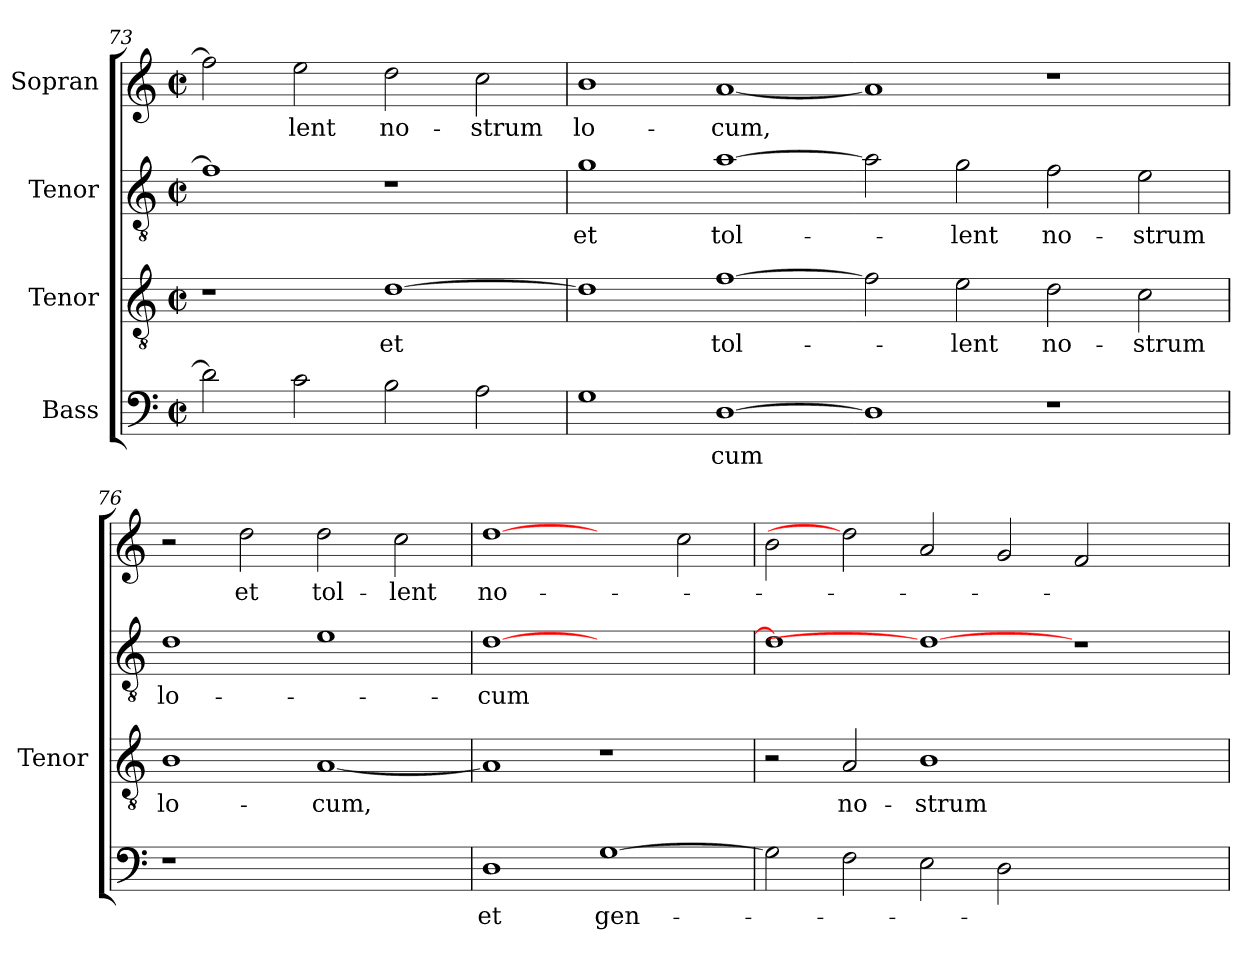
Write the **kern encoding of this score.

**kern	**text	**kern	**text	**kern	**text	**kern	**text
*part4	*part4	*part3	*part3	*part2	*part2	*part1	*part1
*staff4	*staff4	*staff3	*staff3	*staff2	*staff2	*staff1	*staff1
*I"Bass	*	*I"Tenor	*	*I"Tenor	*	*I"Sopran	*
*	*	*I'Tenor	*	*	*	*	*
*clefF4	*	*clefGv2	*	*clefGv2	*	*clefG2	*
*	*	*ITrd7c12	*	*ITrd7c12	*	*	*
*k[]	*	*k[]	*	*k[]	*	*k[]	*
*M2/2	*	*M2/2	*	*M2/2	*	*M2/2	*
*met(c|)	*	*met(c|)	*	*met(c|)	*	*met(c|)	*
=73	=73	=73	=73	=73	=73	=73	=73
2di\]	.	1r	.	1Fi]	.	2ffi\]	.
!	!	!	!	!	!	!	!LO:LY:b:color=#000000
2ci\	.	.	.	.	.	2eei\	-lent
!	!	!	!LO:LY:b:color=#000000	!	!	!	!
!	!	!	!	!	!	!	!LO:LY:b:color=#000000
2Bi\	.	[>1Di	et	1r	.	2ddi\	no-
!	!	!	!	!	!	!	!LO:LY:b:color=#000000
2Ai\	.	.	.	.	.	2cci\	-strum
=74	=74	=74	=74	=74	=74	=74	=74
!	!	!	!	!	!LO:LY:b:color=#000000	!	!
!	!	!	!	!	!	!	!LO:LY:b:color=#000000
1Gi	.	1Di]	.	1Gi	et	1bi	lo-
!	!LO:LY:b:color=#000000	!	!	!	!	!	!
!	!	!	!LO:LY:b:color=#000000	!	!	!	!
!	!	!	!	!	!LO:LY:b:color=#000000	!	!
!	!	!	!	!	!	!	!LO:LY:b:color=#000000
[>1Di	-cum	[>1Fi	tol-	[>1Ai	tol-	[<1ai	-cum,
!!LO:PB:g=z
=75-	=75-	=75-	=75-	=75-	=75-	=75-	=75-
1Di]	.	2Fi\]	.	2Ai\]	.	1ai]	.
!	!	!	!LO:LY:b:color=#000000	!	!	!	!
!	!	!	!	!	!LO:LY:b:color=#000000	!	!
.	.	2Ei\	-lent	2Gi\	-lent	.	.
!	!	!	!LO:LY:b:color=#000000	!	!	!	!
!	!	!	!	!	!LO:LY:b:color=#000000	!	!
1r	.	2Di\	no-	2Fi\	no-	1r	.
!	!	!	!LO:LY:b:color=#000000	!	!	!	!
!	!	!	!	!	!LO:LY:b:color=#000000	!	!
.	.	2Ci\	-strum	2Ei\	-strum	.	.
=76	=76	=76	=76	=76	=76	=76	=76
!LO:N:vis=1	!	!	!	!	!	!	!
!	!	!	!LO:LY:b:color=#000000	!	!	!	!
!	!	!	!	!	!LO:LY:b:color=#000000	!	!
1r	.	1BBi	lo-	1Di	lo-	2r	.
!	!	!	!	!	!	!	!LO:LY:b:color=#000000
.	.	.	.	.	.	2ddi\	et
!	!	!	!LO:LY:b:color=#000000	!	!	!	!
!	!	!	!	!	!	!	!LO:LY:b:color=#000000
1ryy	.	[<1AAi	-cum,	1Ei	.	2ddi\	tol-
!	!	!	!	!	!	!	!LO:LY:b:color=#000000
.	.	.	.	.	.	2cci\	-lent
=77	=77	=77	=77	=77	=77	=77	=77
!	!LO:LY:b:color=#000000	!	!	!	!	!	!
!	!	!	!	!	!LO:LY:b:color=#000000	!	!
!	!	!	!	!	!	!	!LO:LY:b:color=#000000
1Di	et	1AAi]	.	[>1Di	-cum	[1ddi	no-
!	!LO:LY:b:color=#000000	!	!	!	!	!	!
[>1Gi	gen-	1r	.	1ryy	.	2ryy	.
.	.	.	.	.	.	2cci\	.
=78	=78	=78	=78	=78	=78	=78	=78
2Gi\]	.	2r	.	1Di]	.	2bi\	.
!	!	!	!LO:LY:b:color=#000000	!	!	!	!
2Fi\	.	2AAi/	no-	.	.	2ddi]	.
!	!	!	!LO:LY:b:color=#000000	!	!	!	!
2Ei\	.	1BBi	-strum	1Di_	.	2ai/	.
2Di\	.	.	.	.	.	2gi/	.
1ryy	.	1ryy	.	1r	.	2fi/	.
.	.	.	.	.	.	2ryy	.
=	=	=	=	=	=	=	=
*-	*-	*-	*-	*-	*-	*-	*-
